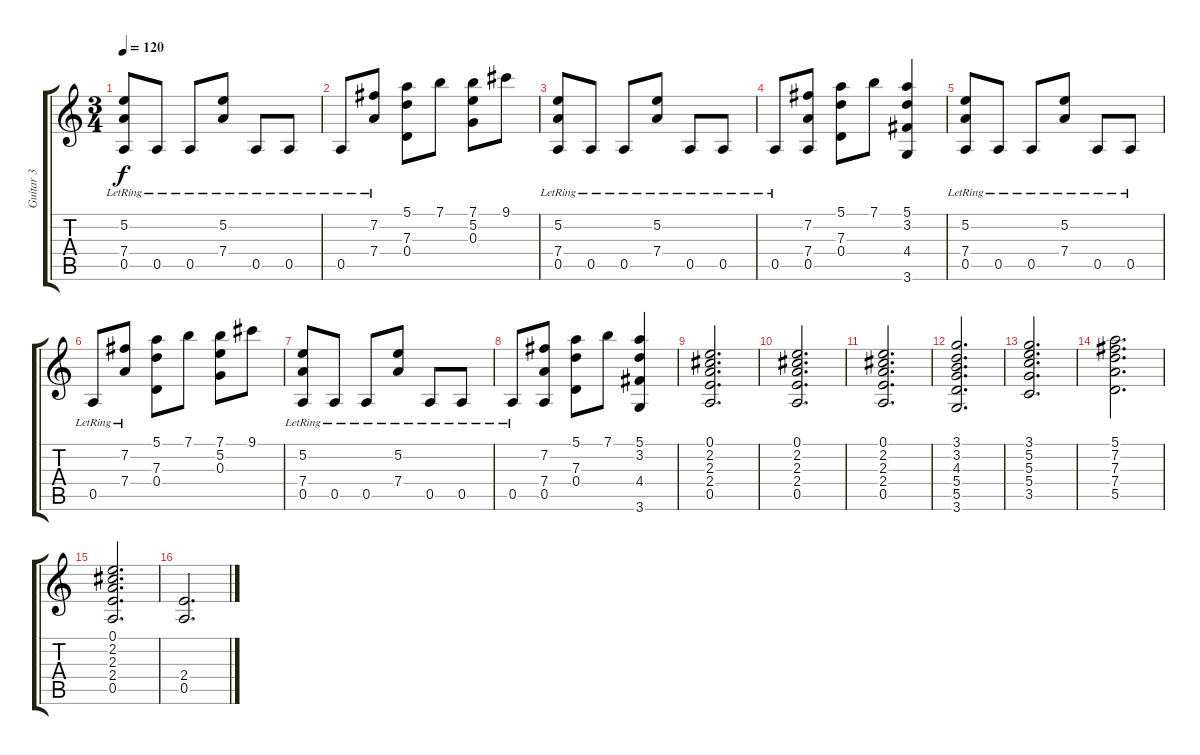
\track ("Guitar 3" "Guitar 3") {instrument acousticguitarsteel}
\staff {score tabs}
\tuning (E4 B3 G3 D3 A2 E2) {hide}
\ts (3 4)
\tempo 120
\clef g2
\ks c
(5.2{lr} 7.4{lr} 0.5{lr}).8{dy f} 0.5{lr}.8 0.5{lr}.8 (5.2{lr} 7.4{lr}).8 0.5{lr}.8 0.5{lr}.8 |
0.5{lr}.8 (7.2{lr} 7.4{lr}).8 (5.1 7.3 0.4).8 7.1.8 (7.1 5.2 0.3).8 9.1.8 |
(5.2{lr} 7.4{lr} 0.5{lr}).8 0.5{lr}.8 0.5{lr}.8 (5.2{lr} 7.4{lr}).8 0.5{lr}.8 0.5{lr}.8 |
0.5{lr}.8 (7.2 7.4 0.5).8 (5.1 7.3 0.4).8 7.1.8 (5.1 3.2 4.4 3.6).4 |
(5.2{lr} 7.4{lr} 0.5{lr}).8 0.5{lr}.8 0.5{lr}.8 (5.2{lr} 7.4{lr}).8 0.5{lr}.8 0.5{lr}.8 |
0.5{lr}.8 (7.2{lr} 7.4{lr}).8 (5.1 7.3 0.4).8 7.1.8 (7.1 5.2 0.3).8 9.1.8 |
(5.2{lr} 7.4{lr} 0.5{lr}).8 0.5{lr}.8 0.5{lr}.8 (5.2{lr} 7.4{lr}).8 0.5{lr}.8 0.5{lr}.8 |
0.5{lr}.8 (7.2 7.4 0.5).8 (5.1 7.3 0.4).8 7.1.8 (5.1 3.2 4.4 3.6).4 |
(0.1 2.2 2.3 2.4 0.5).2{d} |
(0.1 2.2 2.3 2.4 0.5).2{d} |
(0.1 2.2 2.3 2.4 0.5).2{d} |
(3.1 3.2 4.3 5.4 5.5 3.6).2{d} |
(3.1 5.2 5.3 5.4 3.5).2{d} |
(5.1 7.2 7.3 7.4 5.5).2{d} |
(0.1 2.2 2.3 2.4 0.5).2{d} |
(2.4 0.5).2{d}
